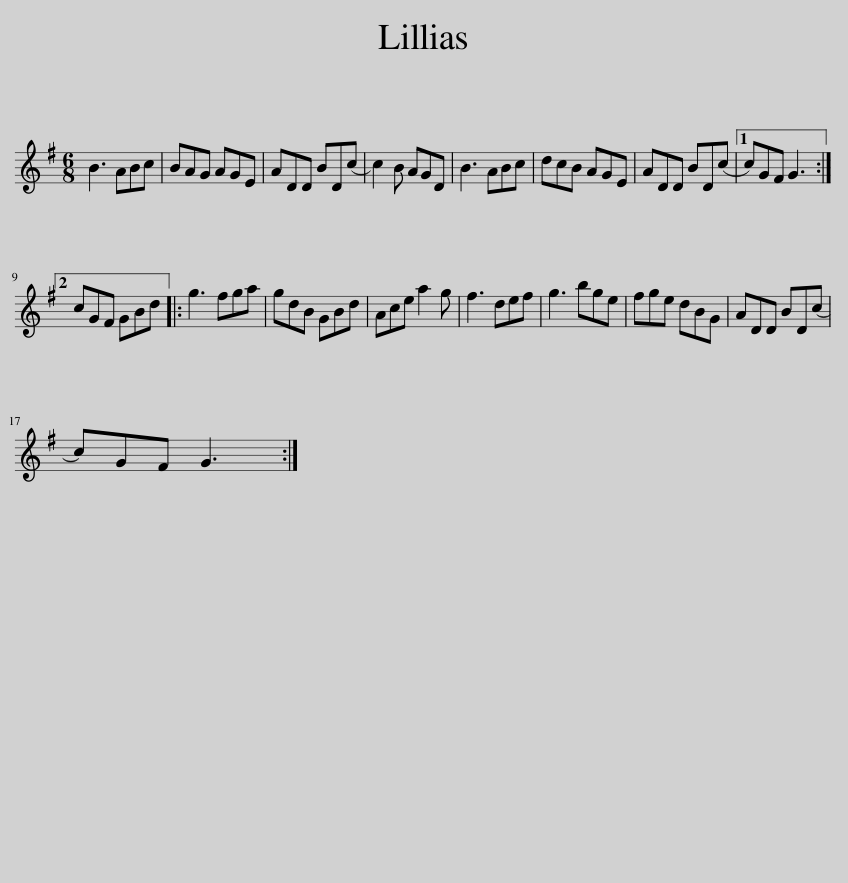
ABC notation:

X:1
L:1/8
M:6/8
I:linebreak $
K:G
V:1 treble
V:1
 B3 ABc | BAG AGE | ADD BD(c | c2) B AGD | B3 ABc | %5
 dcB AGE | ADD BD(c |1 c)GF G3 :|2$ cGF GBd |: g3 fga | %10
 gdB GBd | Ace a2 g | f3 def | g3 bge | fge dBG | %15
 ADD BD(c |$ c)GF G3 :| %17
